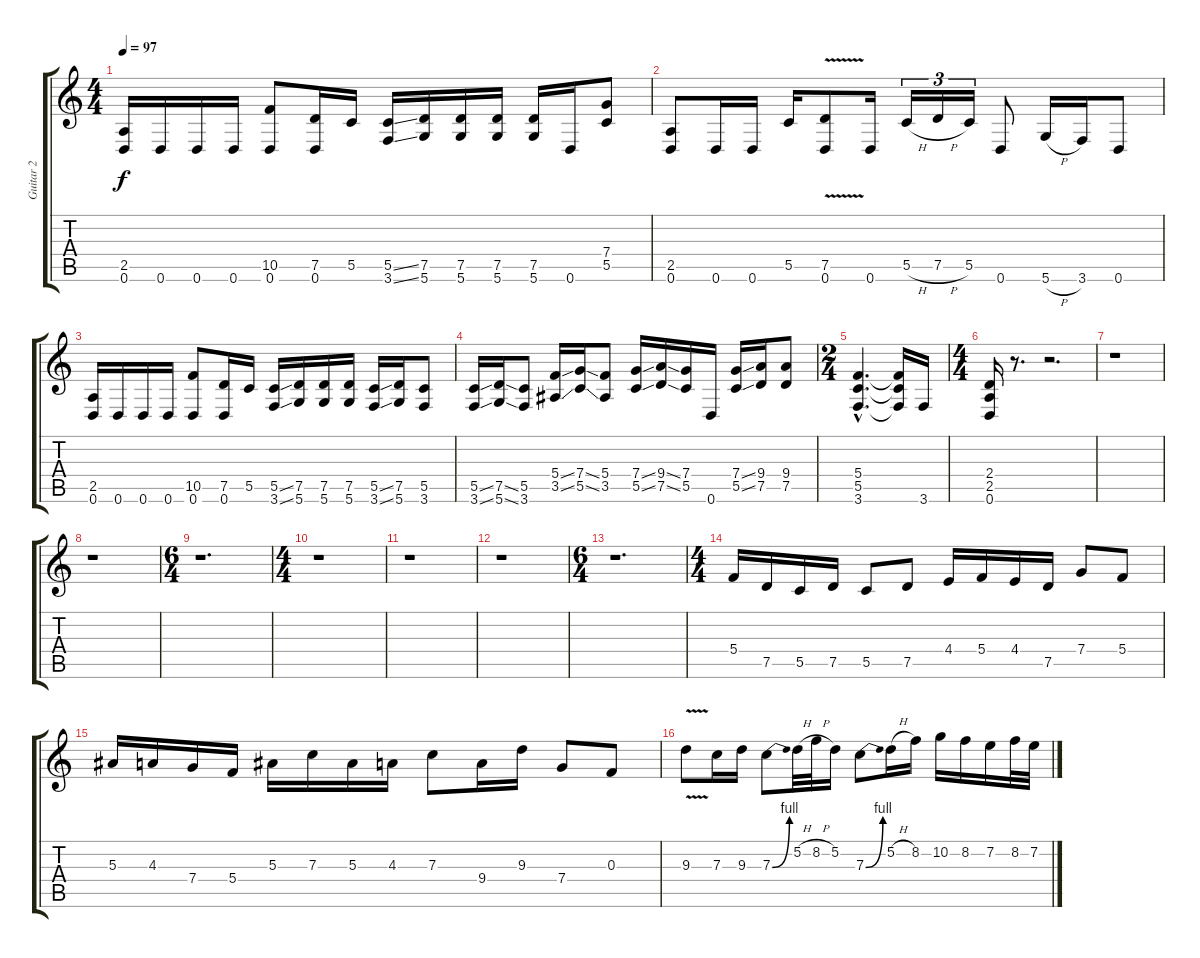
\track ("Guitar 2" "Guitar 2") {instrument overdrivenguitar}
\staff {score tabs}
\tuning (D4 A3 F3 C3 G2 D2) {hide}
\ts (4 4)
\tempo 97
\clef g2
\ks c
(2.5 0.6).16{dy f} 0.6.16 0.6.16 0.6.16 (10.5 0.6).8 (7.5 0.6).16 5.5.16 (5.5{ss} 3.6{ss}).16 (7.5 5.6).16 (7.5 5.6).16 (7.5 5.6).16 (7.5 5.6).16 0.6.16 (7.4 5.5).8 |
(2.5 0.6).8 0.6.16 0.6.16 5.5.16 (7.5{v} 0.6{v}).8 0.6.16 5.5{h}.16{tu (3 2)} 7.5{h}.16{tu (3 2)} 5.5.16{tu (3 2)} 0.6.8 5.6{h}.16 3.6.16 0.6.8 |
(2.5 0.6).16 0.6.16 0.6.16 0.6.16 (10.5 0.6).8 (7.5 0.6).16 5.5.16 (5.5{ss} 3.6{ss}).16 (7.5 5.6).16 (7.5 5.6).16 (7.5 5.6).16 (5.5{ss} 3.6{ss}).16 (7.5 5.6).16 (5.5 3.6).8 |
(5.5{ss} 3.6{ss}).16 (7.5{ss} 5.6{ss}).16 (5.5 3.6).8 (5.4{ss} 3.5{ss}).16 (7.4{ss} 5.5{ss}).16 (5.4 3.5).8 (7.4{ss} 5.5{ss}).16 (9.4{ss} 7.5{ss}).16 (7.4 5.5).16 0.6.16 (7.4{ss} 5.5{ss}).16 (9.4 7.5).16 (9.4 7.5).8 |
\ts (2 4)
(5.4{hac} 5.5{hac} 3.6{hac}).4{d} (5.4{t} 5.5{t} 3.6{t}).16 3.6.16 |
\ts (4 4)
(2.4 2.5 0.6).16 r.8{d} r.2{d} |
r.1 |
r.1 |
\ts (6 4)
r.1{d} |
\ts (4 4)
r.1 |
r.1 |
r.1 |
\ts (6 4)
r.1{d} |
\ts (4 4)
5.4.16{volume 13 instrument distortionguitar} 7.5.16 5.5.16 7.5.16 5.5.8 7.5.8 4.4.16 5.4.16 4.4.16 7.5.16 7.4.8 5.4.8 |
5.3.16 4.3.16 7.4.16 5.4.16 5.3.16 7.3.16 5.3.16 4.3.16 7.3.8 9.4.16 9.3.16 7.4.8 0.3.8 |
9.3{v}.8 7.3.16 9.3.16 7.3{be (bend 0 0 60 4)}.8 5.2{h}.32 8.2{h}.32 5.2.16 7.3{be (bend 0 0 60 4)}.8 5.2{h}.16 8.2.16 10.2.16 8.2.16 7.2.16 8.2.32 7.2.32
